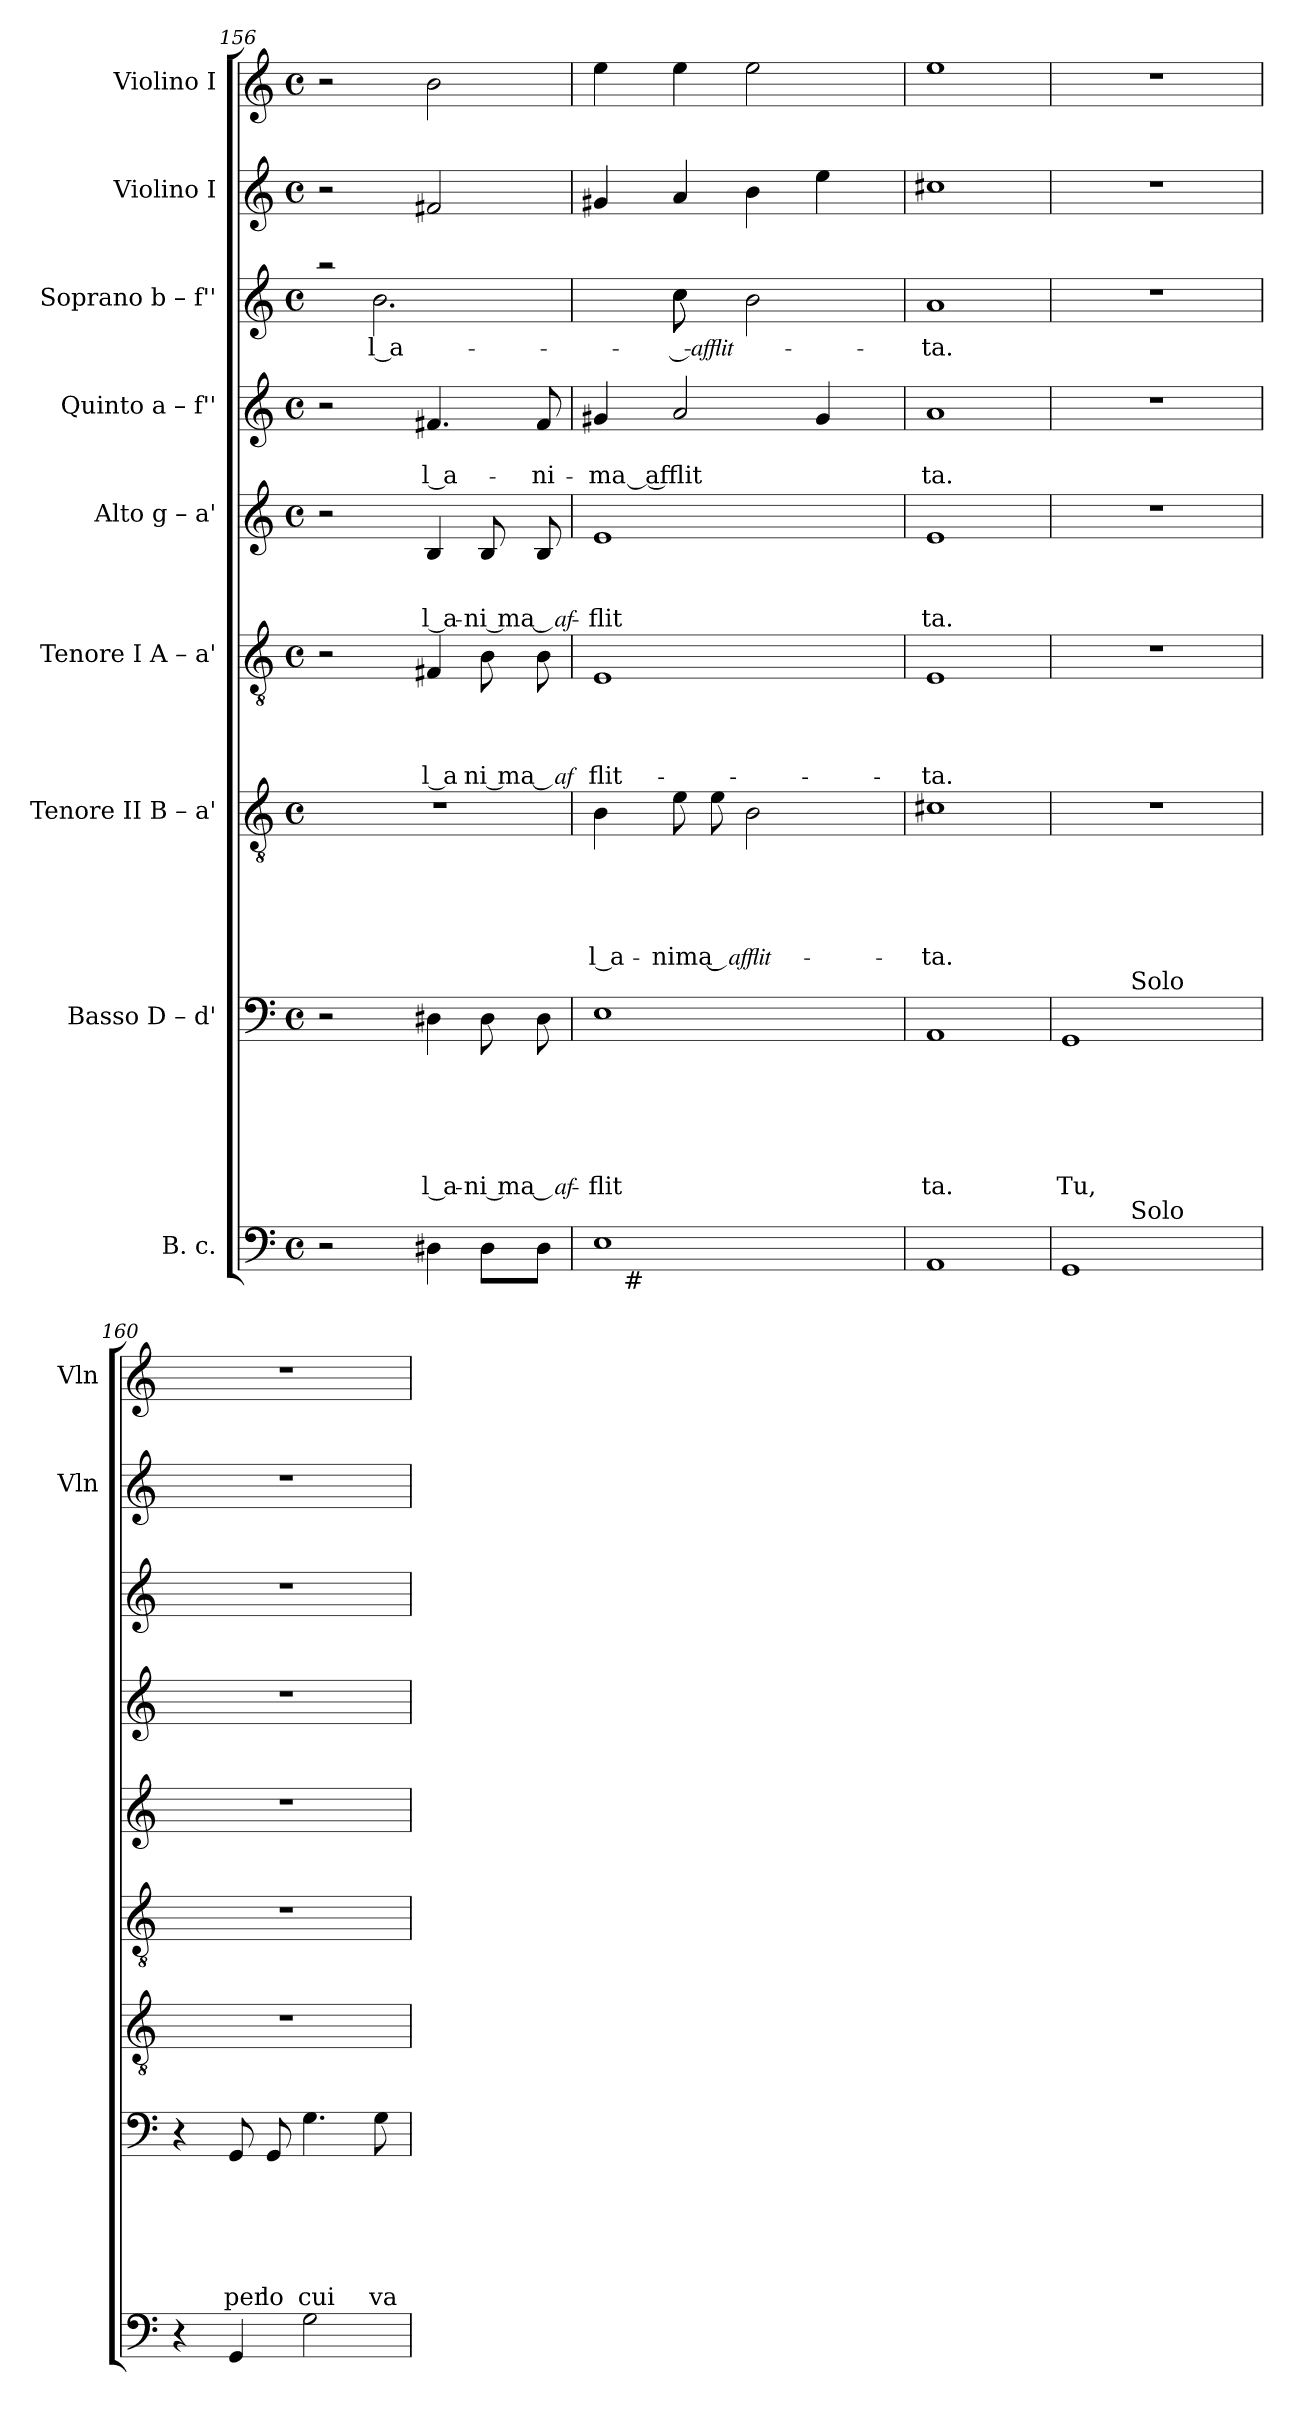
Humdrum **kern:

**kern	**kern	**text	**text	**text	**text	**text	**text	**kern	**text	**text	**text	**text	**text	**kern	**text	**text	**text	**text	**kern	**text	**text	**text	**kern	**text	**text	**kern	**text	**kern	**kern
*part9	*part8	*part8	*part8	*part8	*part8	*part8	*part8	*part7	*part7	*part7	*part7	*part7	*part7	*part6	*part6	*part6	*part6	*part6	*part5	*part5	*part5	*part5	*part4	*part4	*part4	*part3	*part3	*part2	*part1
*staff9	*staff8	*staff8	*staff8	*staff8	*staff8	*staff8	*staff8	*staff7	*staff7	*staff7	*staff7	*staff7	*staff7	*staff6	*staff6	*staff6	*staff6	*staff6	*staff5	*staff5	*staff5	*staff5	*staff4	*staff4	*staff4	*staff3	*staff3	*staff2	*staff1
*I"B. c.	*I"Basso D – d'	*	*	*	*	*	*	*I"Tenore II B – a'	*	*	*	*	*	*I"Tenore I A – a'	*	*	*	*	*I"Alto g – a'	*	*	*	*I"Quinto a – f''	*	*	*I"Soprano b – f''	*	*I"Violino I	*I"Violino I
*	*	*	*	*	*	*	*	*	*	*	*	*	*	*	*	*	*	*	*	*	*	*	*	*	*	*	*	*I'Vln	*I'Vln
*clefF4	*clefF4	*	*	*	*	*	*	*clefGv2	*	*	*	*	*	*clefGv2	*	*	*	*	*clefG2	*	*	*	*clefG2	*	*	*clefG2	*	*clefG2	*clefG2
*k[]	*k[]	*	*	*	*	*	*	*k[]	*	*	*	*	*	*k[]	*	*	*	*	*k[]	*	*	*	*k[]	*	*	*k[]	*	*k[]	*k[]
*C:	*C:	*	*	*	*	*	*	*C:	*	*	*	*	*	*C:	*	*	*	*	*C:	*	*	*	*C:	*	*	*C:	*	*C:	*C:
*M4/4	*M4/4	*	*	*	*	*	*	*M4/4	*	*	*	*	*	*M4/4	*	*	*	*	*M4/4	*	*	*	*M4/4	*	*	*M4/4	*	*M4/4	*M4/4
*met(c)	*met(c)	*	*	*	*	*	*	*met(c)	*	*	*	*	*	*met(c)	*	*	*	*	*met(c)	*	*	*	*met(c)	*	*	*met(c)	*	*met(c)	*met(c)
=156	=156	=156	=156	=156	=156	=156	=156	=156	=156	=156	=156	=156	=156	=156	=156	=156	=156	=156	=156	=156	=156	=156	=156	=156	=156	=156	=156	=156	=156
*	*	*	*	*	*	*	*	*	*	*	*	*	*	*	*	*	*	*	*	*	*	*	*	*	*	*^	*	*	*
2r	2r	.	.	.	.	.	.	1r	.	.	.	.	.	2r	.	.	.	.	2r	.	.	.	2r	.	.	2raa	4ryy	.	2r	2r
!	!	!	!	!	!	!	!	!	!	!	!	!	!	!	!	!	!	!	!	!	!	!	!	!	!	!	!	!LO:LY:b:rj	!	!
.	.	.	.	.	.	.	.	.	.	.	.	.	.	.	.	.	.	.	.	.	.	.	.	.	.	.	2.b\	l a-	.	.
!	!	!	!	!	!	!	!LO:LY:b:rj	!	!	!	!	!	!	!	!	!	!	!LO:LY:b:rj	!	!	!	!LO:LY:b:rj	!	!	!LO:LY:b:rj	!	!	!	!	!
4D#X\	4D#X\	.	.	.	.	.	l a-	.	.	.	.	.	.	4F#X/	.	.	.	l a	4B/	.	.	l a-	4.f#X/	.	l a-	2ryy	.	.	2f#X/	2b\
!	!	!	!	!	!	!	!LO:LY:b	!	!	!	!	!	!	!	!	!	!	!LO:LY:b	!	!	!	!LO:LY:b	!	!	!	!	!	!	!	!
8D#\L	8D#\	.	.	.	.	.	-ni ma	.	.	.	.	.	.	8B\	.	.	.	ni ma	8B/	.	.	-ni ma	.	.	.	.	.	.	.	.
!	!	!	!	!	!	!	!LO:LY:b	!	!	!	!	!	!	!	!	!	!	!LO:LY:b	!	!	!	!LO:LY:b	!	!	!LO:LY:b	!	!	!	!	!
8D#\J	8D#\	.	.	.	.	.	‿af-	.	.	.	.	.	.	8B\	.	.	.	‿af	8B/	.	.	‿af-	8f#/	.	-ni-	.	.	.	.	.
!!LO:PB:g=z
=157	=157	=157	=157	=157	=157	=157	=157	=157	=157	=157	=157	=157	=157	=157	=157	=157	=157	=157	=157	=157	=157	=157	=157	=157	=157	=157	=157	=157	=157	=157
!	!	!	!	!	!	!	!LO:LY:b	!	!	!	!	!	!LO:LY:b:rj	!	!	!	!	!LO:LY:b	!	!	!	!LO:LY:b	!	!	!LO:LY:b:rj	!	!	!	!	!
*^	*	*	*	*	*	*	*	*	*	*	*	*	*	*	*	*	*	*	*	*	*	*	*	*	*	*	*	*	*	*
1E	16.ryy	1E	.	.	.	.	.	-flit	4B\	.	.	.	.	l a-	1E	.	.	.	flit-	1e	.	.	-flit	4g#X/	.	-ma‿ afflit	16.ryy	4ryy	.	4g#X/	4ee\
!	!LO:TX:b:t=#	!	!	!	!	!	!	!	!	!	!	!	!	!	!	!	!	!	!	!	!	!	!	!	!	!	!	!	!	!	!
.	2ryy	.	.	.	.	.	.	.	.	.	.	.	.	.	.	.	.	.	.	.	.	.	.	.	.	.	8ryy	.	.	.	.
.	.	.	.	.	.	.	.	.	.	.	.	.	.	.	.	.	.	.	.	.	.	.	.	.	.	.	32ryy	.	.	.	.
!	!	!	!	!	!	!	!	!	!	!	!	!	!	!LO:LY:b	!	!	!	!	!	!	!	!	!	!	!	!	!	!	!LO:LY:b	!	!
!	!	!	!	!	!	!	!	!	!	!	!	!	!	!	!	!	!	!	!	!	!	!	!	!	!	!	!	!	!LO:LY:b	!	!
.	.	.	.	.	.	.	.	.	8e\	.	.	.	.	-nima	.	.	.	.	.	.	.	.	.	2a/	.	.	8cc\	8cc\	‿afflit-	4a/	4ee\
!	!	!	!	!	!	!	!	!	!	!	!	!	!	!LO:LY:b	!	!	!	!	!	!	!	!	!	!	!	!	!	!	!	!	!
.	.	.	.	.	.	.	.	.	8e\	.	.	.	.	‿afflit-	.	.	.	.	.	.	.	.	.	.	.	.	2ryy	8ryy	.	.	.
.	.	.	.	.	.	.	.	.	2B\	.	.	.	.	.	.	.	.	.	.	.	.	.	.	.	.	.	.	2b\	.	4b\	2ee\
.	4ryy	.	.	.	.	.	.	.	.	.	.	.	.	.	.	.	.	.	.	.	.	.	.	.	.	.	.	.	.	.	.
.	.	.	.	.	.	.	.	.	.	.	.	.	.	.	.	.	.	.	.	.	.	.	.	4g#/	.	.	.	.	.	4ee\	.
.	8ryy	.	.	.	.	.	.	.	.	.	.	.	.	.	.	.	.	.	.	.	.	.	.	.	.	.	.	.	.	.	.
.	.	.	.	.	.	.	.	.	.	.	.	.	.	.	.	.	.	.	.	.	.	.	.	.	.	.	8ryy	.	.	.	.
.	32ryy	.	.	.	.	.	.	.	.	.	.	.	.	.	.	.	.	.	.	.	.	.	.	.	.	.	.	.	.	.	.
=158	=158	=158	=158	=158	=158	=158	=158	=158	=158	=158	=158	=158	=158	=158	=158	=158	=158	=158	=158	=158	=158	=158	=158	=158	=158	=158	=158	=158	=158	=158	=158
!	!	!	!	!	!	!	!	!LO:LY:b	!	!	!	!	!	!LO:LY:b	!	!	!	!	!LO:LY:b	!	!	!	!LO:LY:b	!	!	!LO:LY:b	!	!	!LO:LY:b	!	!
*v	*v	*	*	*	*	*	*	*	*	*	*	*	*	*	*	*	*	*	*	*	*	*	*	*	*	*	*v	*v	*	*	*
1AA	1AA	.	.	.	.	.	ta.	1c#X	.	.	.	.	-ta.	1E	.	.	.	-ta.	1e	.	.	ta.	1a	.	ta.	1a	-ta.	1cc#X	1ee
=159	=159	=159	=159	=159	=159	=159	=159	=159	=159	=159	=159	=159	=159	=159	=159	=159	=159	=159	=159	=159	=159	=159	=159	=159	=159	=159	=159	=159	=159
!	!	!	!	!	!	!	!LO:LY:b	!	!	!	!	!	!	!	!	!	!	!	!	!	!	!	!	!	!	!	!	!	!
*^	*^	*	*	*	*	*	*	*	*	*	*	*	*	*	*	*	*	*	*	*	*	*	*	*	*	*	*	*	*
1GG	4ryy	1GG	4ryy	.	.	.	.	.	Tu,	1r	.	.	.	.	.	1r	.	.	.	.	1r	.	.	.	1r	.	.	1r	.	1r	1r
.	32ryy	.	32ryy	.	.	.	.	.	.	.	.	.	.	.	.	.	.	.	.	.	.	.	.	.	.	.	.	.	.	.	.
!	!	!	!LO:TX:a:t=Solo	!	!	!	!	!	!	!	!	!	!	!	!	!	!	!	!	!	!	!	!	!	!	!	!	!	!	!	!
!	!LO:TX:a:t=Solo	!	!	!	!	!	!	!	!	!	!	!	!	!	!	!	!	!	!	!	!	!	!	!	!	!	!	!	!	!	!
.	2ryy	.	2ryy	.	.	.	.	.	.	.	.	.	.	.	.	.	.	.	.	.	.	.	.	.	.	.	.	.	.	.	.
.	8..ryy	.	8..ryy	.	.	.	.	.	.	.	.	.	.	.	.	.	.	.	.	.	.	.	.	.	.	.	.	.	.	.	.
*v	*v	*	*	*	*	*	*	*	*	*	*	*	*	*	*	*	*	*	*	*	*	*	*	*	*	*	*	*	*	*	*
*	*v	*v	*	*	*	*	*	*	*	*	*	*	*	*	*	*	*	*	*	*	*	*	*	*	*	*	*	*	*	*
=160	=160	=160	=160	=160	=160	=160	=160	=160	=160	=160	=160	=160	=160	=160	=160	=160	=160	=160	=160	=160	=160	=160	=160	=160	=160	=160	=160	=160	=160
4r	4r	.	.	.	.	.	.	1r	.	.	.	.	.	1r	.	.	.	.	1r	.	.	.	1r	.	.	1r	.	1r	1r
!	!	!	!	!	!	!	!LO:LY:b	!	!	!	!	!	!	!	!	!	!	!	!	!	!	!	!	!	!	!	!	!	!
4GG/	8GG/	.	.	.	.	.	per	.	.	.	.	.	.	.	.	.	.	.	.	.	.	.	.	.	.	.	.	.	.
!	!	!	!	!	!	!	!LO:LY:b	!	!	!	!	!	!	!	!	!	!	!	!	!	!	!	!	!	!	!	!	!	!
.	8GG/	.	.	.	.	.	lo	.	.	.	.	.	.	.	.	.	.	.	.	.	.	.	.	.	.	.	.	.	.
!	!	!	!	!	!	!	!LO:LY:b	!	!	!	!	!	!	!	!	!	!	!	!	!	!	!	!	!	!	!	!	!	!
2G\	4.G\	.	.	.	.	.	cui	.	.	.	.	.	.	.	.	.	.	.	.	.	.	.	.	.	.	.	.	.	.
!	!	!	!	!	!	!	!LO:LY:b	!	!	!	!	!	!	!	!	!	!	!	!	!	!	!	!	!	!	!	!	!	!
.	8G\	.	.	.	.	.	va	.	.	.	.	.	.	.	.	.	.	.	.	.	.	.	.	.	.	.	.	.	.
=	=	=	=	=	=	=	=	=	=	=	=	=	=	=	=	=	=	=	=	=	=	=	=	=	=	=	=	=	=
*-	*-	*-	*-	*-	*-	*-	*-	*-	*-	*-	*-	*-	*-	*-	*-	*-	*-	*-	*-	*-	*-	*-	*-	*-	*-	*-	*-	*-	*-
